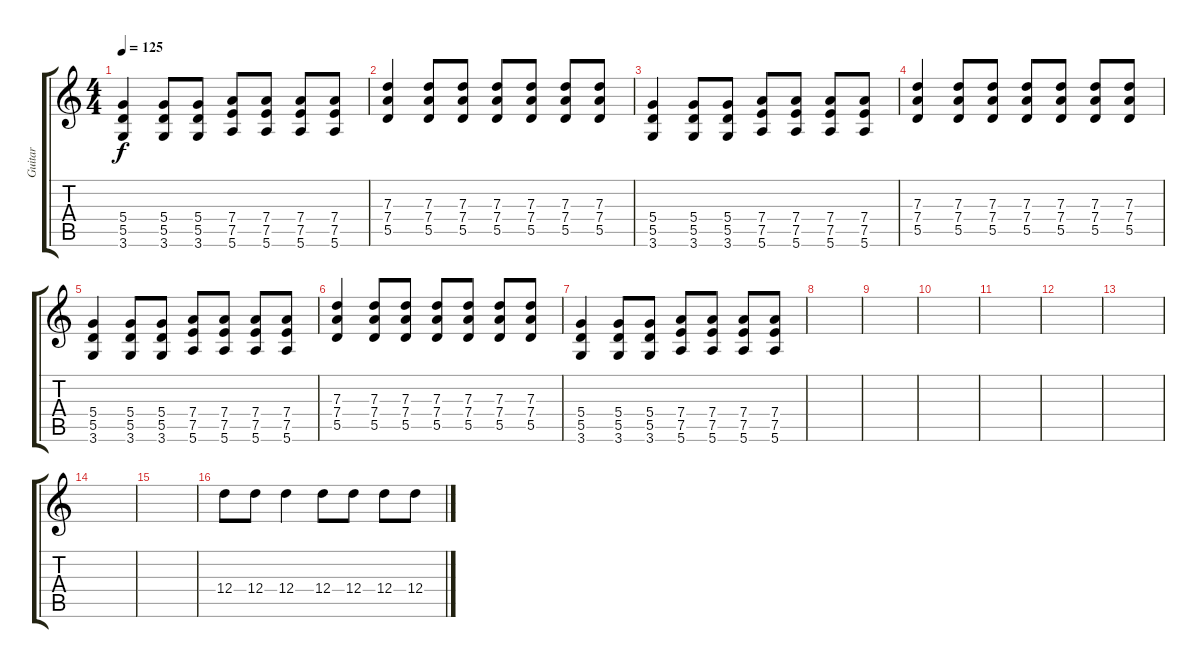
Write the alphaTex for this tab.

\track ("Guitar" "Guitar") {instrument electricguitarclean}
\staff {score tabs}
\tuning (E4 B3 G3 D3 A2 E2) {hide}
\ts (4 4)
\tempo 125
\clef g2
\ks c
(5.4 5.5 3.6).4{dy f} (5.4 5.5 3.6).8 (5.4 5.5 3.6).8 (7.4 7.5 5.6).8 (7.4 7.5 5.6).8 (7.4 7.5 5.6).8 (7.4 7.5 5.6).8 |
(7.3 7.4 5.5).4 (7.3 7.4 5.5).8 (7.3 7.4 5.5).8 (7.3 7.4 5.5).8 (7.3 7.4 5.5).8 (7.3 7.4 5.5).8 (7.3 7.4 5.5).8 |
(5.4 5.5 3.6).4 (5.4 5.5 3.6).8 (5.4 5.5 3.6).8 (7.4 7.5 5.6).8 (7.4 7.5 5.6).8 (7.4 7.5 5.6).8 (7.4 7.5 5.6).8 |
(7.3 7.4 5.5).4 (7.3 7.4 5.5).8 (7.3 7.4 5.5).8 (7.3 7.4 5.5).8 (7.3 7.4 5.5).8 (7.3 7.4 5.5).8 (7.3 7.4 5.5).8 |
(5.4 5.5 3.6).4 (5.4 5.5 3.6).8 (5.4 5.5 3.6).8 (7.4 7.5 5.6).8 (7.4 7.5 5.6).8 (7.4 7.5 5.6).8 (7.4 7.5 5.6).8 |
(7.3 7.4 5.5).4 (7.3 7.4 5.5).8 (7.3 7.4 5.5).8 (7.3 7.4 5.5).8 (7.3 7.4 5.5).8 (7.3 7.4 5.5).8 (7.3 7.4 5.5).8 |
(5.4 5.5 3.6).4 (5.4 5.5 3.6).8 (5.4 5.5 3.6).8 (7.4 7.5 5.6).8 (7.4 7.5 5.6).8 (7.4 7.5 5.6).8 (7.4 7.5 5.6).8 |
|
|
|
|
|
|
|
|
12.4.8 12.4.8 12.4.4 12.4.8 12.4.8 12.4.8 12.4{ss}.8
